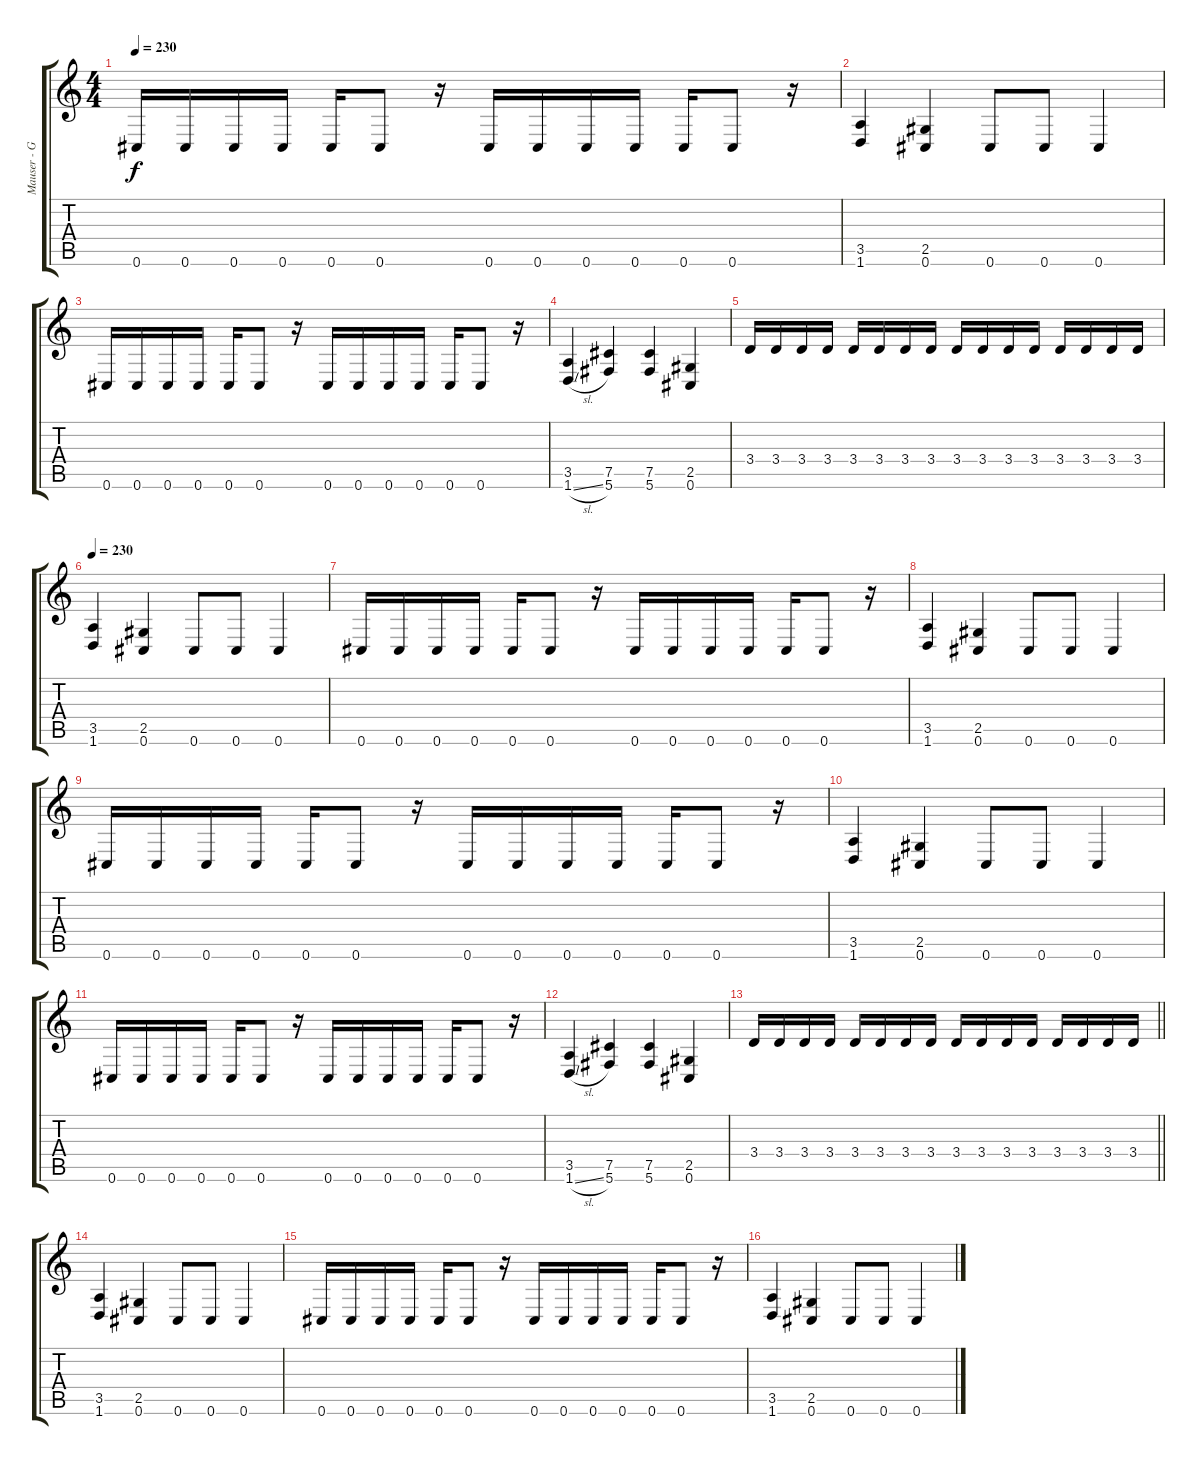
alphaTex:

\track ("Mauser - Guitar" "Mauser - G") {instrument overdrivenguitar}
\staff {score tabs}
\tuning (Db4 Ab3 E3 B2 Gb2 Db2) {hide}
\ts (4 4)
\tempo 230
\clef g2
\ks c
0.6.16{dy f} 0.6.16 0.6.16 0.6.16 0.6.16 0.6.8 r.16 0.6.16 0.6.16 0.6.16 0.6.16 0.6.16 0.6.8 r.16 |
(3.5 1.6).4 (2.5 0.6).4 0.6.8 0.6.8 0.6.4 |
0.6.16 0.6.16 0.6.16 0.6.16 0.6.16 0.6.8 r.16 0.6.16 0.6.16 0.6.16 0.6.16 0.6.16 0.6.8 r.16 |
(3.5 1.6{sl}).4 (7.5 5.6).4 (7.5 5.6).4 (2.5 0.6).4 |
3.4.16 3.4.16 3.4.16 3.4.16 3.4.16 3.4.16 3.4.16 3.4.16 3.4.16 3.4.16 3.4.16 3.4.16 3.4.16 3.4.16 3.4.16 3.4.16 |
\tempo 230
(3.5 1.6).4 (2.5 0.6).4 0.6.8 0.6.8 0.6.4 |
0.6.16 0.6.16 0.6.16 0.6.16 0.6.16 0.6.8 r.16 0.6.16 0.6.16 0.6.16 0.6.16 0.6.16 0.6.8 r.16 |
(3.5 1.6).4 (2.5 0.6).4 0.6.8 0.6.8 0.6.4 |
0.6.16 0.6.16 0.6.16 0.6.16 0.6.16 0.6.8 r.16 0.6.16 0.6.16 0.6.16 0.6.16 0.6.16 0.6.8 r.16 |
(3.5 1.6).4 (2.5 0.6).4 0.6.8 0.6.8 0.6.4 |
0.6.16 0.6.16 0.6.16 0.6.16 0.6.16 0.6.8 r.16 0.6.16 0.6.16 0.6.16 0.6.16 0.6.16 0.6.8 r.16 |
(3.5 1.6{sl}).4 (7.5 5.6).4 (7.5 5.6).4 (2.5 0.6).4 |
\barLineRight lightlight
3.4.16 3.4.16 3.4.16 3.4.16 3.4.16 3.4.16 3.4.16 3.4.16 3.4.16 3.4.16 3.4.16 3.4.16 3.4.16 3.4.16 3.4.16 3.4.16 |
(3.5 1.6).4 (2.5 0.6).4 0.6.8 0.6.8 0.6.4 |
0.6.16 0.6.16 0.6.16 0.6.16 0.6.16 0.6.8 r.16 0.6.16 0.6.16 0.6.16 0.6.16 0.6.16 0.6.8 r.16 |
(3.5 1.6).4 (2.5 0.6).4 0.6.8 0.6.8 0.6.4
